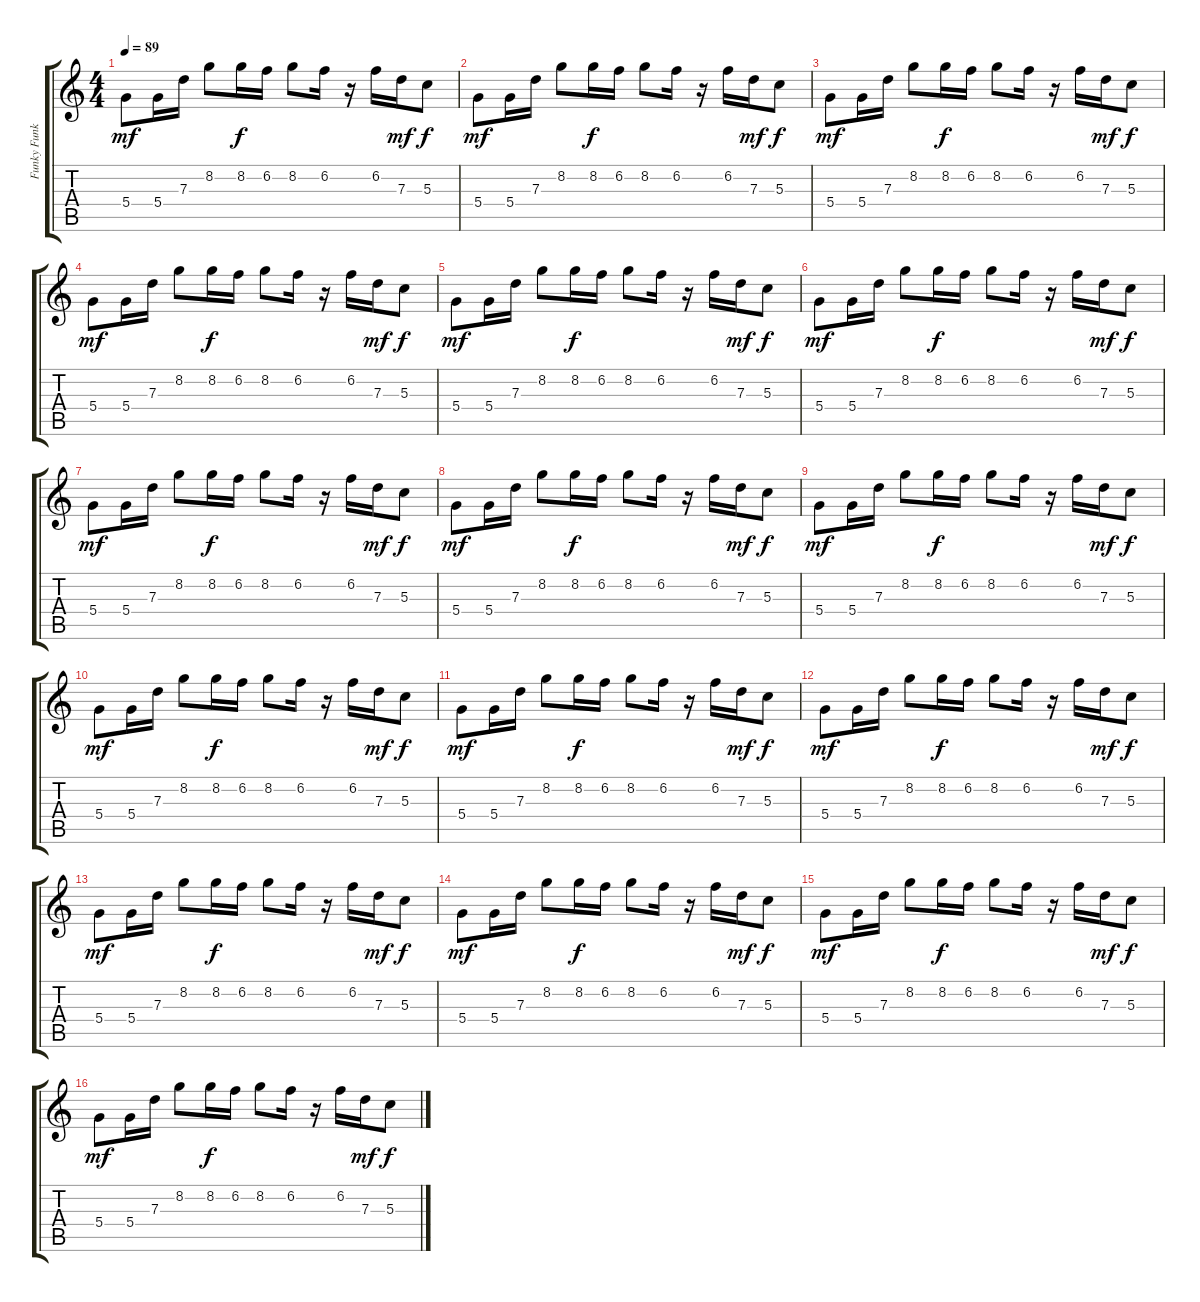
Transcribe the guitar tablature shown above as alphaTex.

\track ("Funky Funky Guitar" "Funky Funk") {instrument electricguitarmuted}
\staff {score tabs}
\tuning (E4 B3 G3 D3 A2 E2) {hide}
\ts (4 4)
\tempo 89
\clef g2
\ks c
5.4.8{dy mf} 5.4.16 7.3.16 8.2.8 8.2.16{dy f} 6.2.16 8.2.8 6.2.16 r.16 6.2.16 7.3.16{dy mf} 5.3.8{dy f} |
5.4.8{dy mf} 5.4.16 7.3.16 8.2.8 8.2.16{dy f} 6.2.16 8.2.8 6.2.16 r.16 6.2.16 7.3.16{dy mf} 5.3.8{dy f} |
5.4.8{dy mf} 5.4.16 7.3.16 8.2.8 8.2.16{dy f} 6.2.16 8.2.8 6.2.16 r.16 6.2.16 7.3.16{dy mf} 5.3.8{dy f} |
5.4.8{dy mf} 5.4.16 7.3.16 8.2.8 8.2.16{dy f} 6.2.16 8.2.8 6.2.16 r.16 6.2.16 7.3.16{dy mf} 5.3.8{dy f} |
5.4.8{dy mf} 5.4.16 7.3.16 8.2.8 8.2.16{dy f} 6.2.16 8.2.8 6.2.16 r.16 6.2.16 7.3.16{dy mf} 5.3.8{dy f} |
5.4.8{dy mf} 5.4.16 7.3.16 8.2.8 8.2.16{dy f} 6.2.16 8.2.8 6.2.16 r.16 6.2.16 7.3.16{dy mf} 5.3.8{dy f} |
5.4.8{dy mf} 5.4.16 7.3.16 8.2.8 8.2.16{dy f} 6.2.16 8.2.8 6.2.16 r.16 6.2.16 7.3.16{dy mf} 5.3.8{dy f} |
5.4.8{dy mf} 5.4.16 7.3.16 8.2.8 8.2.16{dy f} 6.2.16 8.2.8 6.2.16 r.16 6.2.16 7.3.16{dy mf} 5.3.8{dy f} |
5.4.8{dy mf} 5.4.16 7.3.16 8.2.8 8.2.16{dy f} 6.2.16 8.2.8 6.2.16 r.16 6.2.16 7.3.16{dy mf} 5.3.8{dy f} |
5.4.8{dy mf} 5.4.16 7.3.16 8.2.8 8.2.16{dy f} 6.2.16 8.2.8 6.2.16 r.16 6.2.16 7.3.16{dy mf} 5.3.8{dy f} |
5.4.8{dy mf} 5.4.16 7.3.16 8.2.8 8.2.16{dy f} 6.2.16 8.2.8 6.2.16 r.16 6.2.16 7.3.16{dy mf} 5.3.8{dy f} |
5.4.8{dy mf} 5.4.16 7.3.16 8.2.8 8.2.16{dy f} 6.2.16 8.2.8 6.2.16 r.16 6.2.16 7.3.16{dy mf} 5.3.8{dy f} |
5.4.8{dy mf} 5.4.16 7.3.16 8.2.8 8.2.16{dy f} 6.2.16 8.2.8 6.2.16 r.16 6.2.16 7.3.16{dy mf} 5.3.8{dy f} |
5.4.8{dy mf} 5.4.16 7.3.16 8.2.8 8.2.16{dy f} 6.2.16 8.2.8 6.2.16 r.16 6.2.16 7.3.16{dy mf} 5.3.8{dy f} |
5.4.8{dy mf} 5.4.16 7.3.16 8.2.8 8.2.16{dy f} 6.2.16 8.2.8 6.2.16 r.16 6.2.16 7.3.16{dy mf} 5.3.8{dy f} |
5.4.8{dy mf} 5.4.16 7.3.16 8.2.8 8.2.16{dy f} 6.2.16 8.2.8 6.2.16 r.16 6.2.16 7.3.16{dy mf} 5.3.8{dy f}
